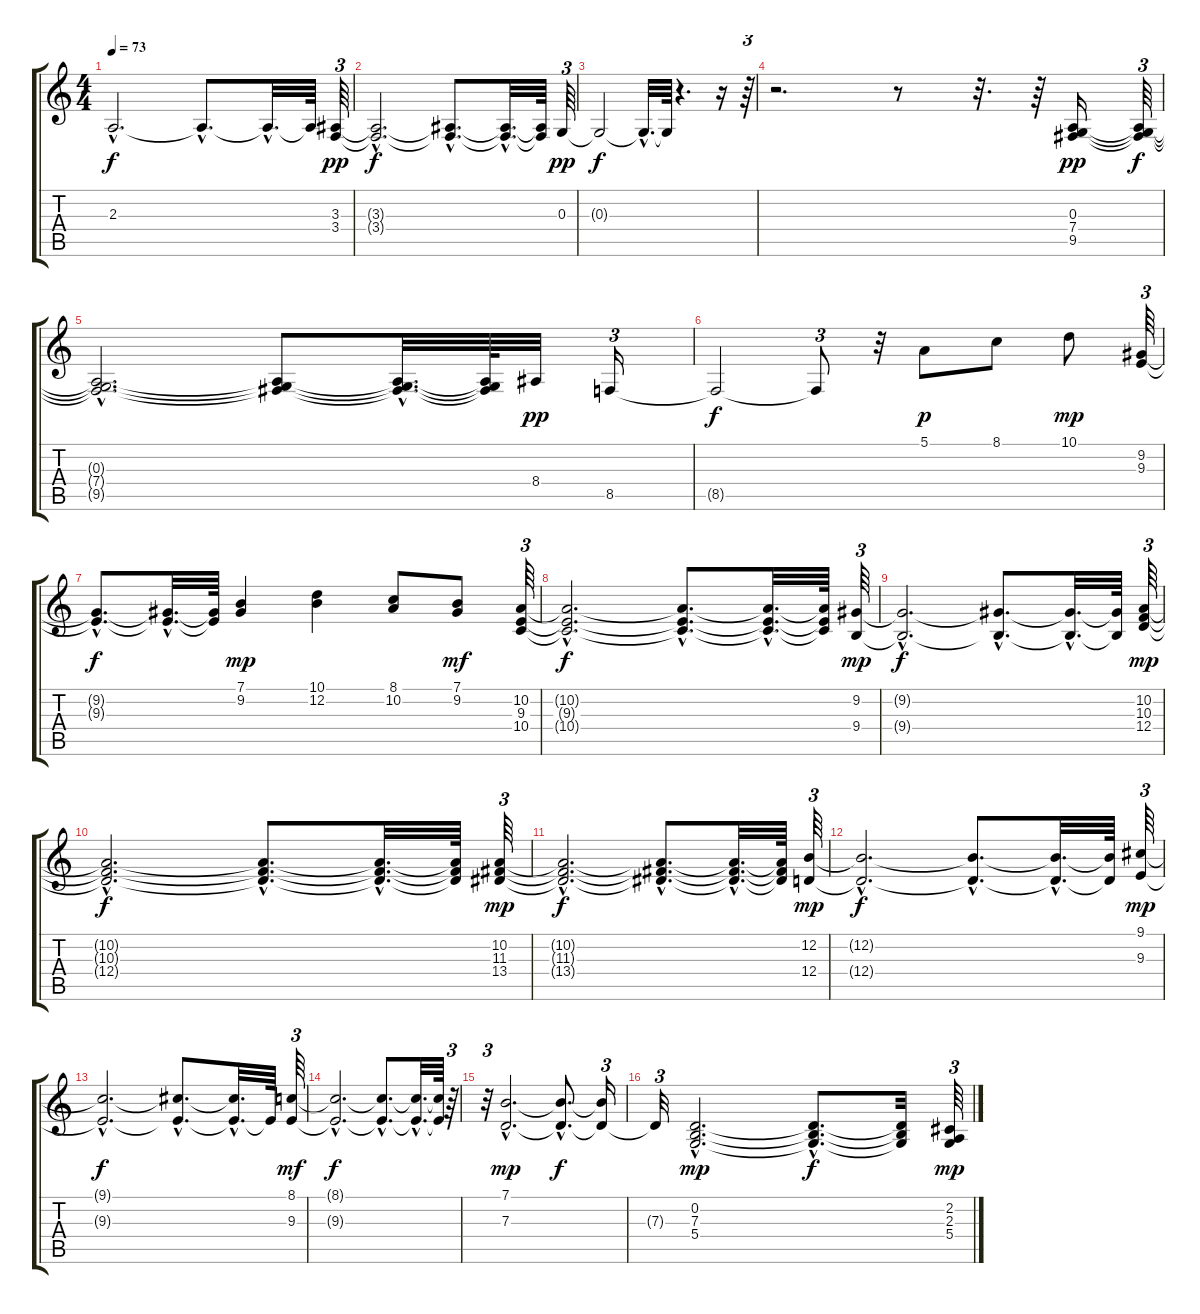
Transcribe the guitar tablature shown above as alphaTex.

\track "" {instrument stringensemble1}
\staff {score tabs}
\tuning (E4 B3 G3 D3 A2 E2) {hide}
\ts (4 4)
\tempo 73
\clef g2
\ks c
2.3{hac t}.2{d dy f} 2.3{hac t}.8{d} 2.3{hac t}.32{d} 2.3{t}.64 (3.3 3.4).64{tu (3 2) dy pp} |
(3.3{hac t} 3.4{hac t}).2{d dy f} (3.3{hac t} 3.4{hac t}).8{d} (3.3{hac t} 3.4{hac t}).32{d} (3.3{t} 3.4{t}).64 0.3.64{tu (3 2) dy pp} |
0.3{t}.2{dy f} 0.3{hac t}.32{d} 0.3{t}.64 r.4{d} r.16 r.64{tu (3 2)} |
r.2{d} r.8 r.32{d} r.64 (0.3 7.4 9.5).16{dy pp} (0.3{t} 7.4{t} 9.5{t}).64{tu (3 2) dy f} |
(0.3{hac t} 7.4{hac t} 9.5{hac t}).2{d} (0.3{t} 7.4{t} 9.5{t}).8 (0.3{hac t} 7.4{hac t} 9.5{hac t}).32{d} (0.3{t} 7.4{t} 9.5{t}).64 8.4.32{dy pp} 8.5.16{tu (3 2)} |
8.5{t}.2{dy f} 8.5{t}.8{tu (3 2)} r.32 5.1.8{dy p} 8.1.8 10.1.8{dy mp} (9.2 9.3).64{tu (3 2)} |
(9.2{hac t} 9.3{hac t}).8{d dy f} (9.2{hac t} 9.3{hac t}).32{d} (9.2{t} 9.3{t}).64 (7.1 9.2).4{dy mp} (10.1 12.2).4 (8.1 10.2).8 (7.1 9.2).8{dy mf} (10.2 9.3 10.4).64{tu (3 2)} |
(10.2{hac t} 9.3{hac t} 10.4{hac t}).2{d dy f} (10.2{hac t} 9.3{hac t} 10.4{hac t}).8{d} (10.2{hac t} 9.3{hac t} 10.4{hac t}).32{d} (10.2{t} 9.3{t} 10.4{t}).64 (9.2 9.4).64{tu (3 2) dy mp} |
(9.2{hac t} 9.4{hac t}).2{d dy f} (9.2{hac t} 9.4{hac t}).8{d} (9.2{hac t} 9.4{hac t}).32{d} (9.2{t} 9.4{t}).64 (10.2 10.3 12.4).64{tu (3 2) dy mp} |
(10.2{hac t} 10.3{hac t} 12.4{hac t}).2{d dy f} (10.2{hac t} 10.3{hac t} 12.4{hac t}).8{d} (10.2{hac t} 10.3{hac t} 12.4{hac t}).32{d} (10.2{t} 10.3{t} 12.4{t}).64 (10.2 11.3 13.4).64{tu (3 2) dy mp} |
(10.2{hac t} 11.3{hac t} 13.4{hac t}).2{d dy f} (10.2{hac t} 11.3{hac t} 13.4{hac t}).8{d} (10.2{hac t} 11.3{hac t} 13.4{hac t}).32{d} (10.2{t} 11.3{t} 13.4{t}).64 (12.2 12.4).64{tu (3 2) dy mp} |
(12.2{hac t} 12.4{hac t}).2{d dy f} (12.2{hac t} 12.4{hac t}).8{d} (12.2{hac t} 12.4{hac t}).32{d} (12.2{t} 12.4{t}).64 (9.1 9.3).64{tu (3 2) dy mp} |
(9.1{hac t} 9.3{hac t}).2{d dy f} (9.1{hac t} 9.3{hac t}).8{d} (9.1{t} 9.3{hac t}).32{d} 9.3{t}.64 (8.1 9.3).64{tu (3 2) dy mf} |
(8.1{hac t} 9.3{hac t}).2{d dy f} (8.1{hac t} 9.3{hac t}).8{d} (8.1{hac t} 9.3{hac t}).32{d} (8.1{t} 9.3{t}).64 r.64{tu (3 2)} |
r.32{tu (3 2)} (7.1{hac} 7.3{hac}).2{d dy mp} (7.1{hac t} 7.3{hac t}).8{d dy f} (7.1{t} 7.3{t}).16{tu (3 2)} |
7.3{t}.32{tu (3 2)} (0.2{hac} 7.3{hac} 5.4{hac}).2{d dy mp} (0.2{hac t} 7.3{hac t} 5.4{hac t}).8{d dy f} (0.2{t} 7.3{t} 5.4{t}).32 (2.2 2.3 5.4).64{tu (3 2) dy mp}
